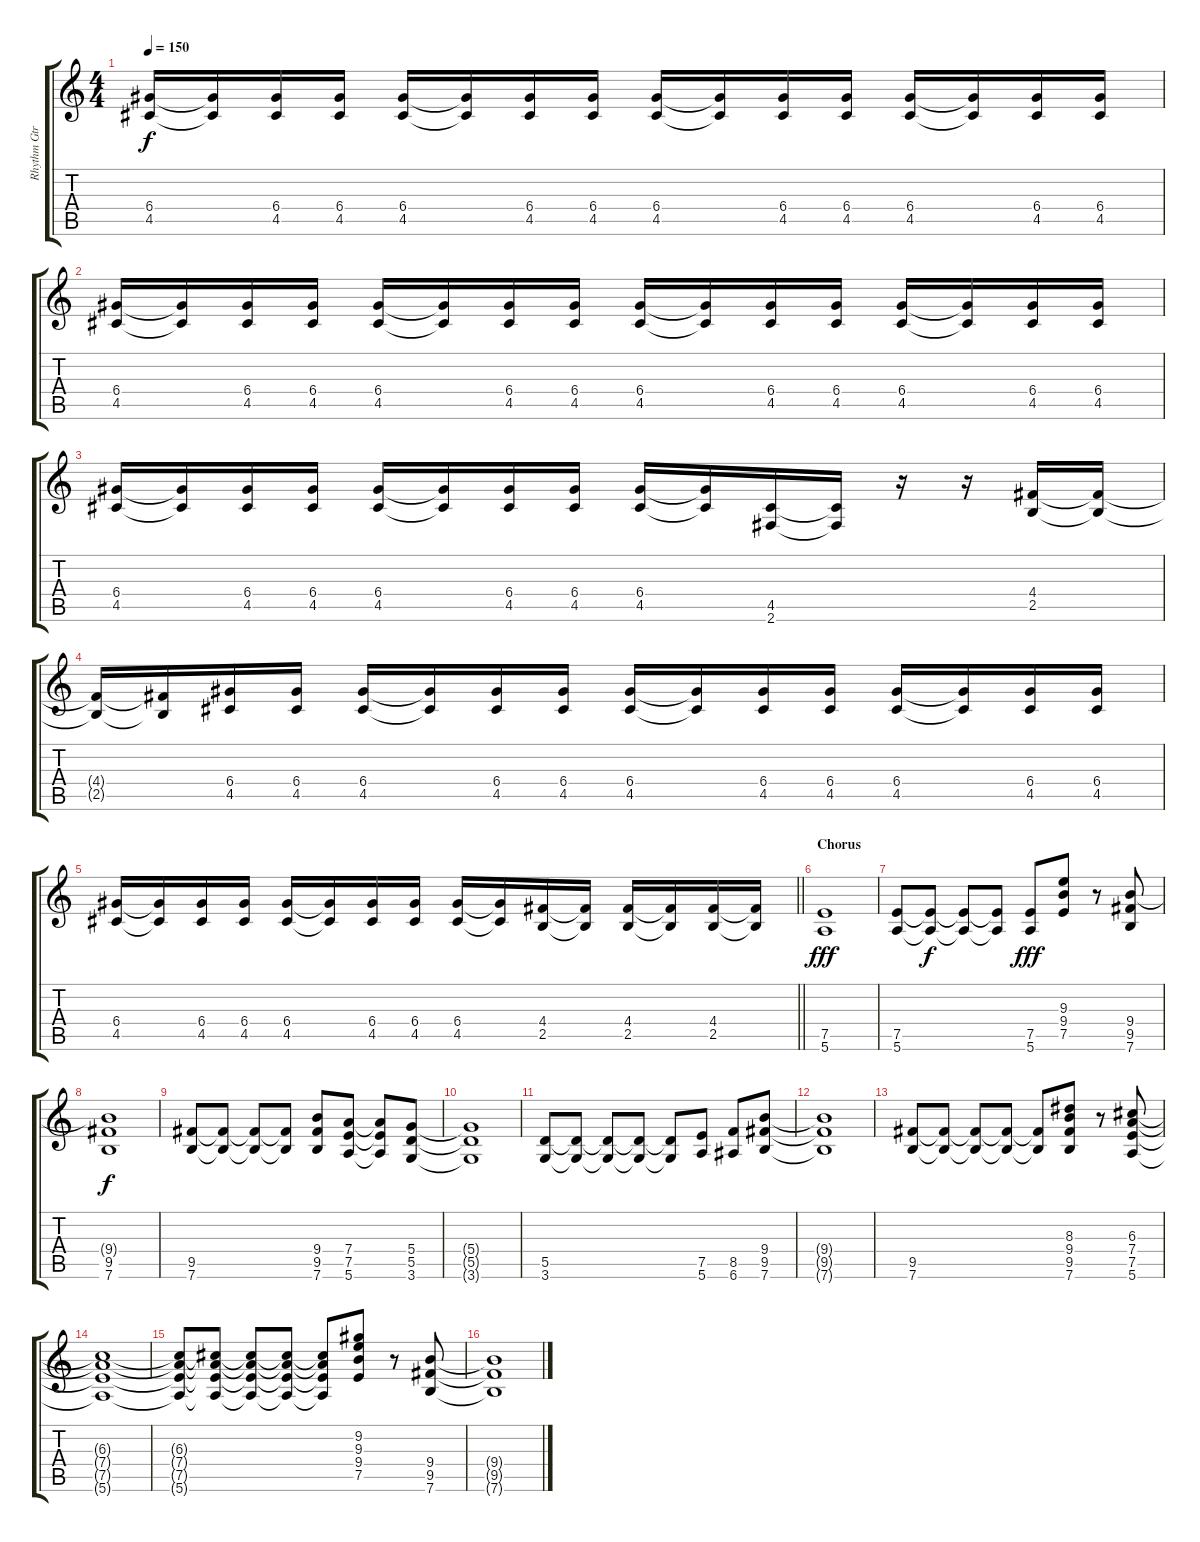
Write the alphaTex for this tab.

\track ("Rhythm Gtr" "Rhythm Gtr") {instrument overdrivenguitar}
\staff {score tabs}
\tuning (E4 B3 G3 D3 A2 E2) {hide}
\ts (4 4)
\tempo 150
\clef g2
\ks c
(6.4 4.5).16{dy f} (6.4{t} 4.5{t}).16 (6.4 4.5).16 (6.4 4.5).16 (6.4 4.5).16 (6.4{t} 4.5{t}).16 (6.4 4.5).16 (6.4 4.5).16 (6.4 4.5).16 (6.4{t} 4.5{t}).16 (6.4 4.5).16 (6.4 4.5).16 (6.4 4.5).16 (6.4{t} 4.5{t}).16 (6.4 4.5).16 (6.4 4.5).16 |
(6.4 4.5).16 (6.4{t} 4.5{t}).16 (6.4 4.5).16 (6.4 4.5).16 (6.4 4.5).16 (6.4{t} 4.5{t}).16 (6.4 4.5).16 (6.4 4.5).16 (6.4 4.5).16 (6.4{t} 4.5{t}).16 (6.4 4.5).16 (6.4 4.5).16 (6.4 4.5).16 (6.4{t} 4.5{t}).16 (6.4 4.5).16 (6.4 4.5).16 |
(6.4 4.5).16 (6.4{t} 4.5{t}).16 (6.4 4.5).16 (6.4 4.5).16 (6.4 4.5).16 (6.4{t} 4.5{t}).16 (6.4 4.5).16 (6.4 4.5).16 (6.4 4.5).16 (6.4{t} 4.5{t}).16 (4.5 2.6).16 (4.5{t} 2.6{t}).16 r.16 r.16 (4.4 2.5).16 (4.4{t} 2.5{t}).16 |
(4.4{t} 2.5{t}).16 (4.4{t} 2.5{t}).16 (6.4 4.5).16 (6.4 4.5).16 (6.4 4.5).16 (6.4{t} 4.5{t}).16 (6.4 4.5).16 (6.4 4.5).16 (6.4 4.5).16 (6.4{t} 4.5{t}).16 (6.4 4.5).16 (6.4 4.5).16 (6.4 4.5).16 (6.4{t} 4.5{t}).16 (6.4 4.5).16 (6.4 4.5).16 |
\barLineRight lightlight
(6.4 4.5).16 (6.4{t} 4.5{t}).16 (6.4 4.5).16 (6.4 4.5).16 (6.4 4.5).16 (6.4{t} 4.5{t}).16 (6.4 4.5).16 (6.4 4.5).16 (6.4 4.5).16 (6.4{t} 4.5{t}).16 (4.4 2.5).16 (4.4{t} 2.5{t}).16 (4.4 2.5).16 (4.4{t} 2.5{t}).16 (4.4 2.5).16 (4.4{t} 2.5{t}).16 |
\section ("" "Chorus")
(7.5 5.6).1{dy fff} |
(7.5 5.6).8 (7.5{t} 5.6{t}).8{dy f} (7.5{t} 5.6{t}).8 (7.5{t} 5.6{t}).8 (7.5 5.6).8{dy fff} (9.3 9.4 7.5).8 r.8 (9.4 9.5 7.6).8 |
(9.4{t} 9.5 7.6).1{dy f} |
(9.5 7.6).8 (9.5{t} 7.6{t}).8 (9.5{t} 7.6{t}).8 (9.5{t} 7.6{t}).8 (9.4 9.5 7.6).8 (7.4 7.5 5.6).8 (7.4{t} 7.5{t} 5.6{t}).8 (5.4 5.5 3.6).8 |
(5.4{t} 5.5{t} 3.6{t}).1 |
(5.5 3.6).8 (5.5{t} 3.6{t}).8 (5.5{t} 3.6{t}).8 (5.5{t} 3.6{t}).8 (5.5{t} 3.6{t}).8 (7.5 5.6).8 (8.5 6.6).8 (9.4 9.5 7.6).8 |
(9.4{t} 9.5{t} 7.6{t}).1 |
(9.5 7.6).8 (9.5{t} 7.6{t}).8 (9.5{t} 7.6{t}).8 (9.5{t} 7.6{t}).8 (9.5{t} 7.6{t}).8 (8.3 9.4 9.5 7.6).8 r.8 (6.3 7.4 7.5 5.6).8 |
(6.3{t} 7.4{t} 7.5{t} 5.6{t}).1 |
(6.3{t} 7.4{t} 7.5{t} 5.6{t}).8 (6.3{t} 7.4{t} 7.5{t} 5.6{t}).8 (6.3{t} 7.4{t} 7.5{t} 5.6{t}).8 (6.3{t} 7.4{t} 7.5{t} 5.6{t}).8 (6.3{t} 7.4{t} 7.5{t} 5.6{t}).8 (9.2 9.3 9.4 7.5).8 r.8 (9.4 9.5 7.6).8 |
(9.4{t} 9.5{t} 7.6{t}).1
